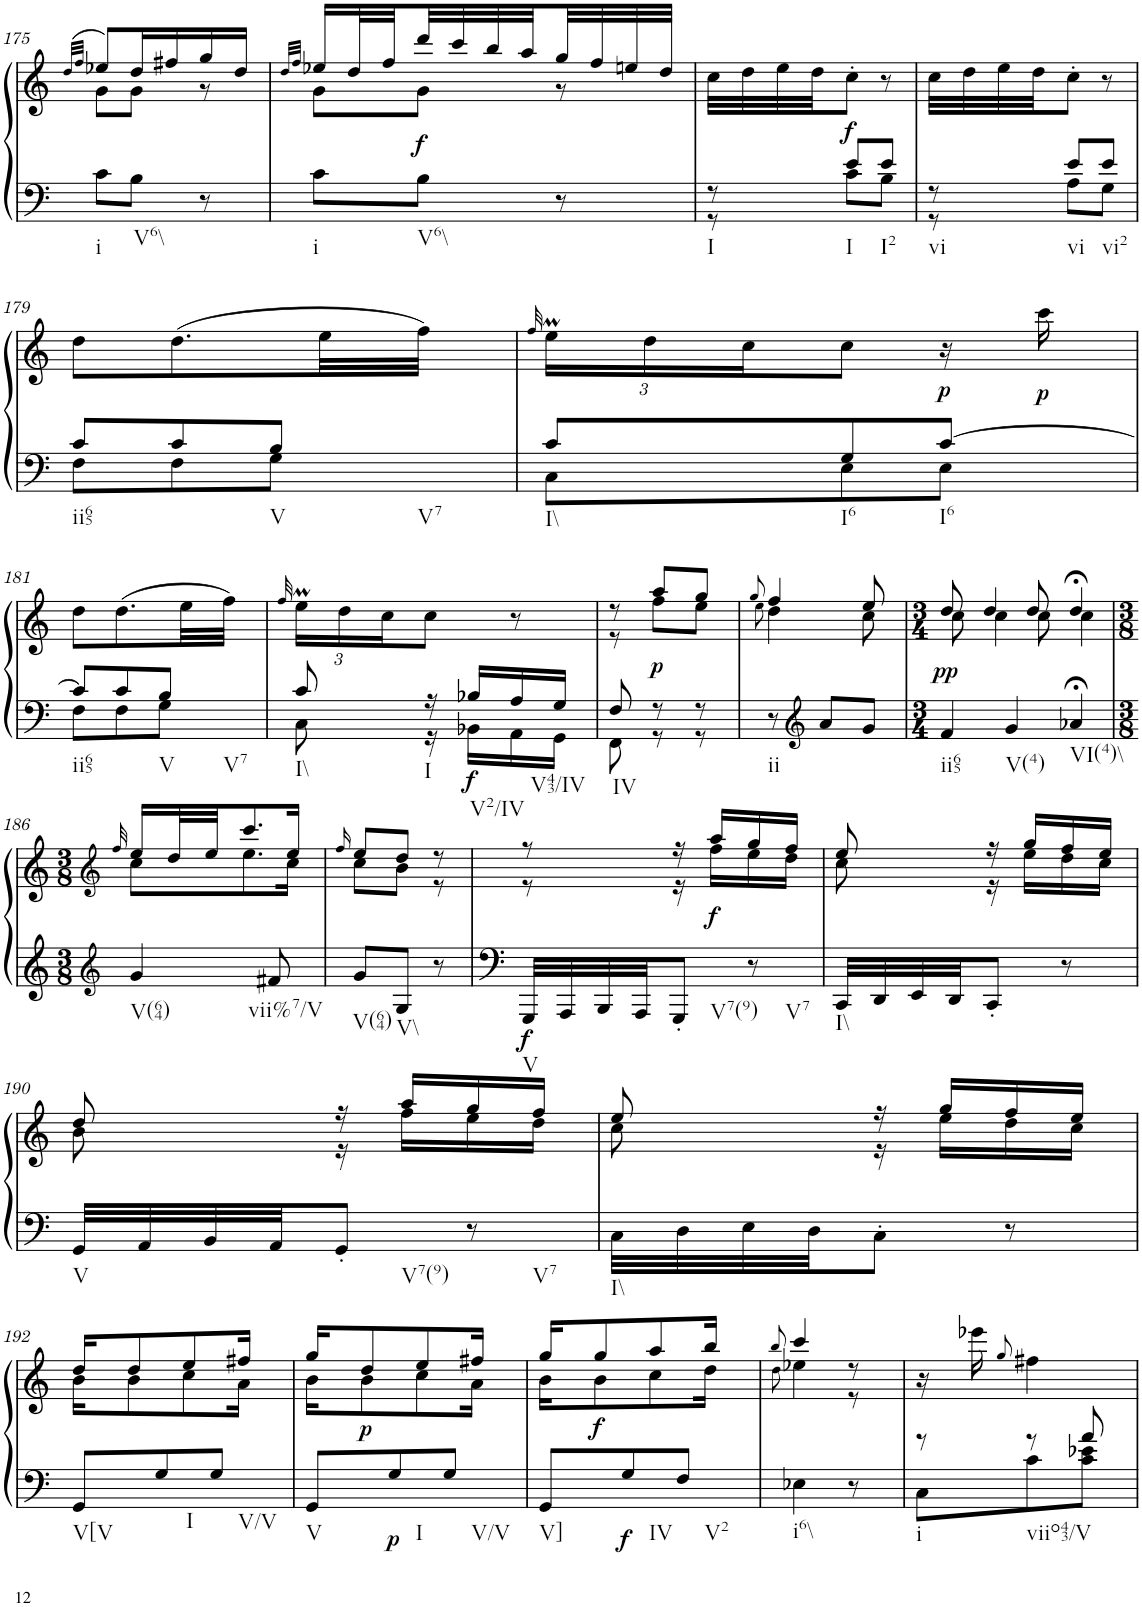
**kern	**kern	**dynam
*part1	*part1	*part1
*staff2	*staff1	*staff1/2
*I"unbenannt	*	*
!!LO:PB:g=z
*clefG2	*clefG2	*
*k[]	*k[]	*
*M3/8	*M3/8	*
=175	=175	=175
.	(32qdd/LLL	.
.	32qff/JJJ	.
*	*^	*
!LO:TX:b:t=i	!	!	!
8c\L	8ee-X/L)	8g\L	.
!LO:TX:b:t=V6\\	!	!	!
8B\J	16dd/L	8g\J	.
.	16ff#X/	.	.
8r	16gg/	8r	.
.	16dd/JJ	.	.
=176	=176	=176	=176
.	32qdd/LLL	.	.
.	32qff/JJJ	.	.
!LO:TX:b:t=i	!	!	!
8c\L	16ee-X/LL	8g\L	.
.	32dd/L	.	.
.	32ff/	.	.
!LO:TX:b:t=V6\\	!	!	!
!	!	!	!LO:DY:b
8B\J	32ddd/	8g\J	f
.	32ccc/	.	.
.	32bb/	.	.
.	32aa/	.	.
8r	32gg/	8r	.
.	32ff/	.	.
.	32een/	.	.
.	32dd/JJJ	.	.
*	*v	*v	*
=177	=177	=177
*^	*	*
!LO:TX:b:t=I	!	!	!
8r	8r	32cc\LLL	.
.	.	32dd\	.
.	.	32ee\	.
.	.	32dd\JJ	.
!LO:TX:b:t=I	!	!	!
!	!	!	!LO:DY:b
8e/L	8c\L	8cc'\J	f
!LO:TX:b:t=I2	!	!	!
8e/J	8B\J	8r	.
=178	=178	=178	=178
!LO:TX:b:t=vi	!	!	!
8r	8r	32cc\LLL	.
.	.	32dd\	.
.	.	32ee\	.
.	.	32dd\JJ	.
!LO:TX:b:t=vi	!	!	!
8e/L	8A\L	8cc'\J	.
!LO:TX:b:t=vi2	!	!	!
8e/J	8G\J	8r	.
!!LO:LB:g=z
=179	=179	=179	=179
!LO:TX:b:t=ii65	!	!	!
8c/L	8F\L	8dd\L	.
8c/	8F\	(8.dd\	.
!LO:TX:b:t=V	!	!	!
!LO:TX:b:t=V7	!	!	!
8B/J	8G\J	.	.
.	.	32ee\LL	.
.	.	32ff\JJJ)	.
=180	=180	=180	=180
.	.	32qff/	.
*	*	*Xbrackettup	*
!LO:TX:b:t=I\\	!	!	!
8c/L	8C\L	24eem\LL	.
.	.	24dd\	.
.	.	24cc\J	.
!LO:TX:b:t=I6	!	!	!
8G/	8E\	8cc\J	.
!LO:TX:b:t=I6	!	!	!
!	!	!	!LO:DY:b
[8c/J	8E\J	16r	p
!	!	!	!LO:DY:b
.	.	16ccc\	p
!!LO:LB:g=z
=181	=181	=181	=181
!LO:TX:b:t=ii65	!	!	!
8c/L]	8F\L	8dd\L	.
8c/	8F\	(8.dd\	.
!LO:TX:b:t=V	!	!	!
!LO:TX:b:t=V7	!	!	!
8B/J	8G\J	.	.
.	.	32ee\LL	.
.	.	32ff\JJJ)	.
=182	=182	=182	=182
.	.	32qff/	.
!LO:TX:b:t=I\\	!	!	!
8c/	8C\	24eem\LL	.
.	.	24dd\	.
.	.	24cc\J	.
!LO:TX:b:t=I	!	!	!
16r	16r	8cc\J	.
!LO:TX:b:t=V2/IV	!	!	!
!	!	!	!LO:DY:b=2
16B-X/LL	16BB-X\LL	.	f
16A/	16AA\	8r	.
!LO:TX:b:t=V43/IV	!	!	!
16G/JJ	16GG\JJ	.	.
=183	=183	=183	=183
*	*	*^	*
!LO:TX:b:t=IV	!	!	!	!
8F/	8FF\	8r	8r	.
!	!	!	!	!LO:DY:b
8r	8r	8aa/L	8ff\L	p
8r	8r	8gg/J	8ee\J	.
*v	*v	*	*	*
=184	=184	=184	=184
.	8qgg/	8qee\	.
!LO:TX:b:t=ii	!	!	!
8r	4ff/	4dd\	.
*clefG2	*	*	*
8a/L	.	.	.
8g/J	8ee/	8cc\	.
=185	=185	=185	=185
*M3/4	*M3/4	*	*
!LO:TX:b:t=ii65	!	!	!
!	!	!	!LO:DY:b
4f/	8dd/	8cc\	pp
.	4dd/	4cc\	.
!LO:TX:b:t=V(4)	!	!	!
4g/	.	.	.
.	8dd/	8cc\	.
!LO:TX:b:t=VI(4)\\	!	!	!
4a-X;</	4dd;</	4cc\	.
!!LO:LB:g=z	!!
=186	=186	=186	=186
*clefG2	*clefG2	*	*
*M3/8	*M3/8	*	*
.	32qff/	.	.
!LO:TX:b:t=V(64)	!	!	!
4g/	16ee/LL	8cc\L	.
.	32dd/L	.	.
.	32ee/JJ	.	.
.	8.ccc/	8.ee\	.
!LO:TX:b:t=vii%7/V	!	!	!
8f#X/	.	.	.
.	16ee/Jk	16cc\Jk	.
=187	=187	=187	=187
.	16qff/	.	.
!LO:TX:b:t=V(64)	!	!	!
8g/L	8ee/L	8cc\L	.
!LO:TX:b:t=V\\	!	!	!
8G/J	8dd/J	8b\J	.
8r	8r	8r	.
=188	=188	=188	=188
!LO:TX:b:t=V	!	!	!
!	!	!	!LO:DY:b=2
32GGG/LLL	8r	8r	f
32AAA/	.	.	.
32BBB/	.	.	.
32AAA/JJ	.	.	.
!LO:TX:b:t=V7(9)	!	!	!
8GGG'/J	16r	16r	.
!	!	!	!LO:DY:b
.	16aa/LL	16ff\LL	f
!LO:TX:b:t=V7	!	!	!
8r	16gg/	16ee\	.
.	16ff/JJ	16dd\JJ	.
=189	=189	=189	=189
!LO:TX:b:t=I\\	!	!	!
32CC/LLL	8ee/	8cc\	.
32DD/	.	.	.
32EE/	.	.	.
32DD/JJ	.	.	.
8CC'/J	16r	16r	.
.	16gg/LL	16ee\LL	.
8r	16ff/	16dd\	.
.	16ee/JJ	16cc\JJ	.
!!LO:LB:g=z	!!
=190	=190	=190	=190
!LO:TX:b:t=V	!	!	!
32GG/LLL	8dd/	8b\	.
32AA/	.	.	.
32BB/	.	.	.
32AA/JJ	.	.	.
!LO:TX:b:t=V7(9)	!	!	!
8GG'/J	16r	16r	.
.	16aa/LL	16ff\LL	.
!LO:TX:b:t=V7	!	!	!
8r	16gg/	16ee\	.
.	16ff/JJ	16dd\JJ	.
=191	=191	=191	=191
!LO:TX:b:t=I\\	!	!	!
32C\LLL	8ee/	8cc\	.
32D\	.	.	.
32E\	.	.	.
32D\JJ	.	.	.
8C'\J	16r	16r	.
.	16gg/LL	16ee\LL	.
8r	16ff/	16dd\	.
.	16ee/JJ	16cc\JJ	.
!!LO:LB:g=z	!!
=192	=192	=192	=192
!LO:TX:b:t=V[V	!	!	!
8GG/L	16dd/KL	16b\KL	.
.	8dd/	8b\	.
!LO:TX:b:t=I	!	!	!
8G/	.	.	.
.	8ee/	8cc\	.
!LO:TX:b:t=V/V	!	!	!
8G/J	.	.	.
.	16ff#X/Jk	16a\Jk	.
=193	=193	=193	=193
!LO:TX:b:t=V	!	!	!
8GG/L	16gg/KL	16b\KL	.
!	!	!	!LO:DY:b
.	8dd/	8b\	p
!LO:TX:b:t=I	!	!	!
!	!	!	!LO:DY:b=2
8G/	.	.	p
.	8ee/	8cc\	.
!LO:TX:b:t=V/V	!	!	!
8G/J	.	.	.
.	16ff#X/Jk	16a\Jk	.
=194	=194	=194	=194
!LO:TX:b:t=V]	!	!	!
8GG/L	16gg/KL	16b\KL	.
!	!	!	!LO:DY:b
.	8gg/	8b\	f
!LO:TX:b:t=IV	!	!	!
!	!	!	!LO:DY:b=2
8G/	.	.	f
.	8aa/	8cc\	.
!LO:TX:b:t=V2	!	!	!
8F/J	.	.	.
.	16bb/Jk	16dd\Jk	.
=195	=195	=195	=195
.	8qbb/	8qdd\	.
!LO:TX:b:t=i6\\	!	!	!
4E-X\	4ccc/	4ee-X\	.
8r	8r	8r	.
=196	=196	=196	=196
*^	*	*	*
!LO:TX:b:t=i	!	!	!	!
*	*	*v	*v	*
8r	8C\L	16r	.
.	.	16eee-X\	.
.	.	8qgg/	.
!LO:TX:b:t=viio43/V	!	!	!
8r	8c\	4ff#X\	.
8a/	8c\ 8e-X\J	.	.
*v	*v	*	*
=	=	=
*-	*-	*-
